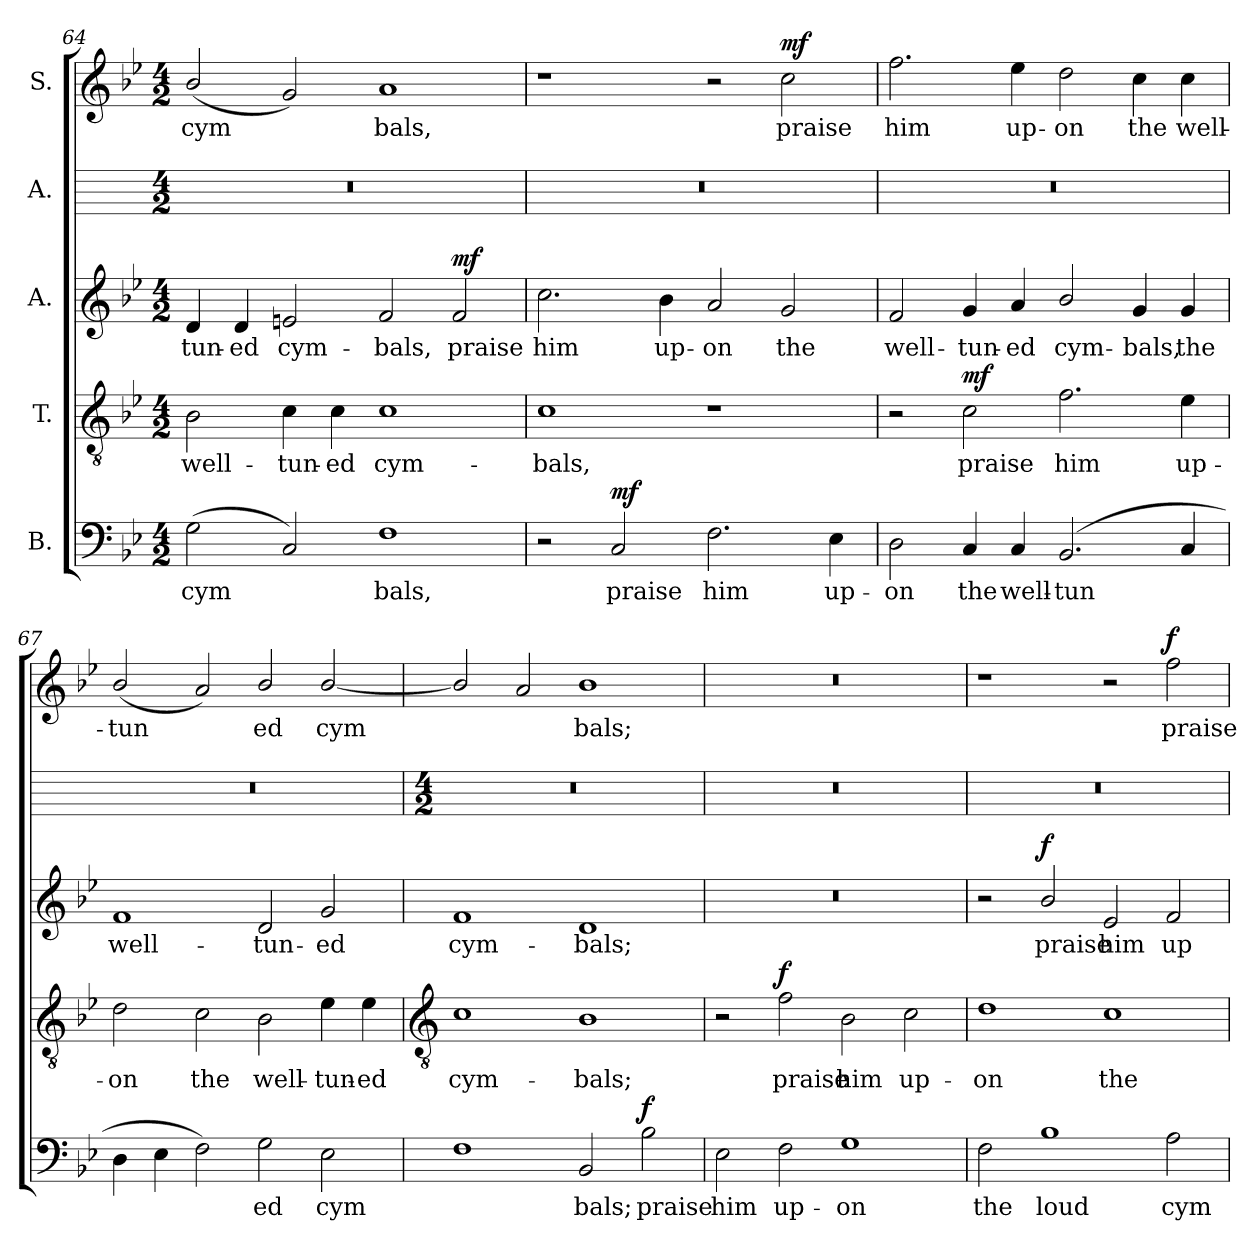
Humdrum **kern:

**kern	**text	**dynam	**kern	**text	**dynam	**kern	**text	**dynam	**kern	**kern	**text	**dynam
*part5	*part5	*part5	*part4	*part4	*part4	*part3	*part3	*part3	*part2	*part1	*part1	*part1
*staff5	*staff5	*staff5	*staff4	*staff4	*staff4	*staff3	*staff3	*staff3	*staff2	*staff1	*staff1	*staff1
*I"B.	*	*	*I"T.	*	*	*I"A.	*	*	*I"A.	*I"S.	*	*
!!LO:LB:g=z
*clefF4	*	*	*clefGv2	*	*	*clefG2	*	*	*	*clefG2	*	*
*k[b-e-]	*	*	*k[b-e-]	*	*	*k[b-e-]	*	*	*	*k[b-e-]	*	*
*B-:	*	*	*B-:	*	*	*B-:	*	*	*	*B-:	*	*
*M4/2	*	*	*M4/2	*	*	*M4/2	*	*	*M4/2	*M4/2	*	*
=64	=64	=64	=64	=64	=64	=64	=64	=64	=64	=64	=64	=64
!	!LO:LY:b	!	!	!LO:LY:b	!	!	!LO:LY:b	!	!	!	!LO:LY:b	!
(>2G	cym	.	2B-	well-	.	4d	-tun-	.	0r	(<2b-/	cym	.
!	!	!	!	!	!	!	!LO:LY:b	!	!	!	!	!
.	.	.	.	.	.	4d	-ed	.	.	.	.	.
!	!	!	!	!LO:LY:b	!	!	!LO:LY:b	!	!	!	!	!
2C)	.	.	4c	-tun-	.	2en	cym-	.	.	2g)	.	.
!	!	!	!	!LO:LY:b	!	!	!	!	!	!	!	!
.	.	.	4c	-ed	.	.	.	.	.	.	.	.
!	!LO:LY:b	!	!	!LO:LY:b	!	!	!LO:LY:b	!	!	!	!LO:LY:b	!
1F	bals,	.	1c	cym-	.	2f	-bals,	.	.	1a	bals,	.
!	!	!	!	!	!	!	!LO:LY:b	!LO:DY:a	!	!	!	!
.	.	.	.	.	.	2f	praise	mf	.	.	.	.
=65	=65	=65	=65	=65	=65	=65	=65	=65	=65	=65	=65	=65
!	!	!	!	!LO:LY:b	!	!	!LO:LY:b	!	!	!	!	!
2r	.	.	1c	-bals,	.	2.cc	him	.	0r	1r	.	.
!	!LO:LY:b	!LO:DY:a	!	!	!	!	!	!	!	!	!	!
2C	praise	mf	.	.	.	.	.	.	.	.	.	.
!	!	!	!	!	!	!	!LO:LY:b	!	!	!	!	!
.	.	.	.	.	.	4b-	up-	.	.	.	.	.
!	!LO:LY:b	!	!	!	!	!	!LO:LY:b	!	!	!	!	!
2.F	him	.	1r	.	.	2a	-on	.	.	2r	.	.
!	!	!	!	!	!	!	!LO:LY:b	!	!	!	!LO:LY:b	!LO:DY:a
.	.	.	.	.	.	2g	the	.	.	2cc	praise	mf
!	!LO:LY:b	!	!	!	!	!	!	!	!	!	!	!
4E-	up-	.	.	.	.	.	.	.	.	.	.	.
=66	=66	=66	=66	=66	=66	=66	=66	=66	=66	=66	=66	=66
!	!LO:LY:b	!	!	!	!	!	!LO:LY:b	!	!	!	!LO:LY:b	!
2D	-on	.	2r	.	.	2f	well-	.	0r	2.ff	him	.
!	!LO:LY:b	!	!	!LO:LY:b	!LO:DY:a	!	!LO:LY:b	!	!	!	!	!
4C	the	.	2c	praise	mf	4g	-tun-	.	.	.	.	.
!	!LO:LY:b	!	!	!	!	!	!LO:LY:b	!	!	!	!LO:LY:b	!
4C	well-	.	.	.	.	4a	-ed	.	.	4ee-	up-	.
!	!LO:LY:b	!	!	!LO:LY:b	!	!	!LO:LY:b	!	!	!	!LO:LY:b	!
(>2.BB-	-tun	.	2.f	him	.	2b-/	cym-	.	.	2dd	-on	.
!	!	!	!	!	!	!	!LO:LY:b	!	!	!	!LO:LY:b	!
.	.	.	.	.	.	4g	-bals,	.	.	4cc	the	.
!	!	!	!	!LO:LY:b	!	!	!LO:LY:b	!	!	!	!LO:LY:b	!
4C	.	.	4e-	up-	.	4g	the	.	.	4cc	well-	.
=67	=67	=67	=67	=67	=67	=67	=67	=67	=67	=67	=67	=67
!	!	!	!	!LO:LY:b	!	!	!LO:LY:b	!	!	!	!LO:LY:b	!
4D	.	.	2d	-on	.	1f	well-	.	0r	(<2b-/	-tun	.
4E-	.	.	.	.	.	.	.	.	.	.	.	.
!	!	!	!	!LO:LY:b	!	!	!	!	!	!	!	!
2F)	.	.	2c	the	.	.	.	.	.	2a)	.	.
!	!LO:LY:b	!	!	!LO:LY:b	!	!	!LO:LY:b	!	!	!	!LO:LY:b	!
2G	ed	.	2B-	well-	.	2d	-tun-	.	.	2b-/	ed	.
!	!LO:LY:b	!	!	!LO:LY:b	!	!	!LO:LY:b	!	!	!	!LO:LY:b	!
2E-	cym	.	4e-	-tun-	.	2g	-ed	.	.	[2b-/	cym	.
!	!	!	!	!LO:LY:b	!	!	!	!	!	!	!	!
.	.	.	4e-	-ed	.	.	.	.	.	.	.	.
!!LO:LB:g=z
=68	=68	=68	=68	=68	=68	=68	=68	=68	=68	=68	=68	=68
*	*	*	*clefGv2	*	*	*	*	*	*	*	*	*
*	*	*	*	*	*	*	*	*	*M4/2	*	*	*
!	!	!	!	!LO:LY:b	!	!	!LO:LY:b	!	!	!	!	!
1F	.	.	1c	cym-	.	1f	cym-	.	0r	2b-/]	.	.
.	.	.	.	.	.	.	.	.	.	2a	.	.
!	!LO:LY:b	!	!	!LO:LY:b	!	!	!LO:LY:b	!	!	!	!LO:LY:b	!
2BB-	bals;	.	1B-	-bals;	.	1d	-bals;	.	.	1b-	bals;	.
!	!LO:LY:b	!LO:DY:b	!	!	!	!	!	!	!	!	!	!
2B-	praise	f	.	.	.	.	.	.	.	.	.	.
=69	=69	=69	=69	=69	=69	=69	=69	=69	=69	=69	=69	=69
!	!LO:LY:b	!	!	!	!	!	!	!	!	!	!	!
2E-	him	.	2r	.	.	0r	.	.	0r	0r	.	.
!	!LO:LY:b	!	!	!LO:LY:b	!LO:DY:b	!	!	!	!	!	!	!
2F	up-	.	2f	praise	f	.	.	.	.	.	.	.
!	!LO:LY:b	!	!	!LO:LY:b	!	!	!	!	!	!	!	!
1G	-on	.	2B-	him	.	.	.	.	.	.	.	.
!	!	!	!	!LO:LY:b	!	!	!	!	!	!	!	!
.	.	.	2c	up-	.	.	.	.	.	.	.	.
=70	=70	=70	=70	=70	=70	=70	=70	=70	=70	=70	=70	=70
!	!LO:LY:b	!	!	!LO:LY:b	!	!	!	!	!	!	!	!
2F	the	.	1d	-on	.	2r	.	.	0r	1r	.	.
!	!LO:LY:b	!	!	!	!	!	!LO:LY:b	!LO:DY:b	!	!	!	!
1B-	loud	.	.	.	.	2b-/	praise	f	.	.	.	.
!	!	!	!	!LO:LY:b	!	!	!LO:LY:b	!	!	!	!	!
.	.	.	1c	the	.	2e-	him	.	.	2r	.	.
!	!LO:LY:b	!	!	!	!	!	!LO:LY:b	!	!	!	!LO:LY:b	!LO:DY:b
2A	cym-	.	.	.	.	2f	up-	.	.	2ff	praise	f
=	=	=	=	=	=	=	=	=	=	=	=	=
*-	*-	*-	*-	*-	*-	*-	*-	*-	*-	*-	*-	*-
